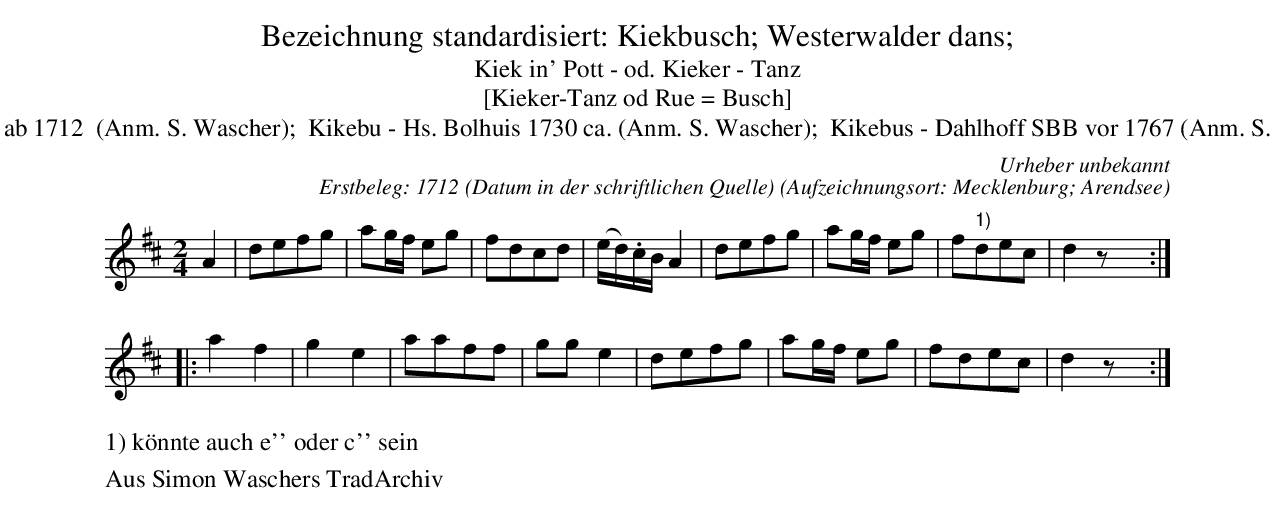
X:1
T:Bezeichnung standardisiert: Kiekbusch; Westerwalder dans;
T:Kiek in' Pott - od. Kieker - Tanz
T:[Kieker-Tanz od Rue = Busch]
T:In anderer Quelle: De Westerwalder dans - Druck E. Roger, ab 1712  (Anm. S. Wascher);  Kikebu - Hs. Bolhuis 1730 ca. (Anm. S. Wascher);  Kikebus - Dahlhoff SBB vor 1767 (Anm. S. Wascher);  Tantz - Dahlhoff SBB 1792 (Anm. S. Wascher);
C:Urheber unbekannt
C:Erstbeleg: 1712 (Datum in der schriftlichen Quelle)
O:Aufzeichnungsort: Mecklenburg; Arendsee
L:1/16
M:2/4
K:D ionisch
A4 |\
d2e2f2g2 | a2gf e2g2 | f2d2c2d2 | (ed).cB A4 |\
d2e2f2g2 | a2gf e2g2 | f2"1)"d2e2c2 | d4z2x2 :|
|:\
a4 f4 | g4 e4 | a2a2f2f2 | g2g2 e4 |\
d2e2f2g2 | a2gf e2g2 | f2d2e2c2 | d4z2x2 :|
